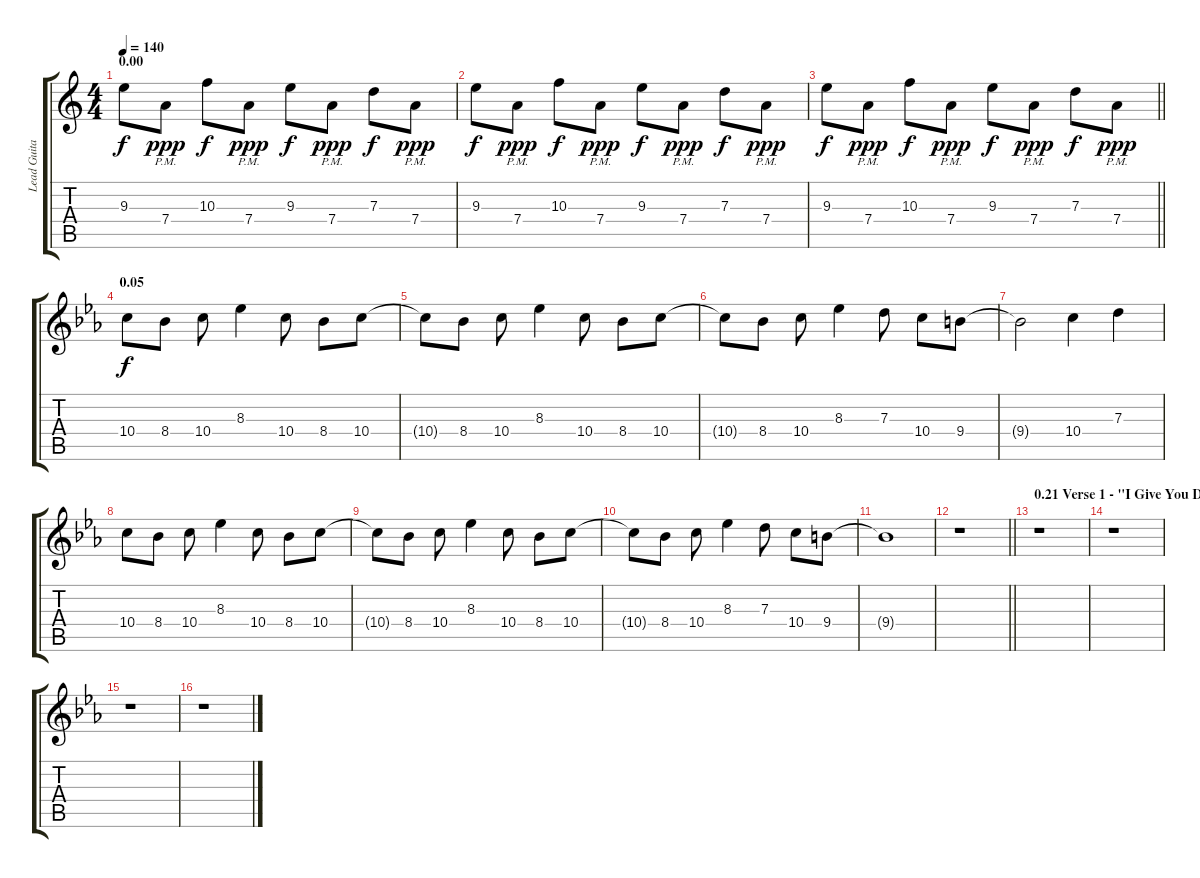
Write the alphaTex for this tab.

\track ("Lead Guitar" "Lead Guita") {instrument distortionguitar}
\staff {score tabs}
\tuning (E4 B3 G3 D3 A2 E2) {hide}
\ts (4 4)
\section ("" "0.00")
\tempo 140
\clef g2
\ks c
9.3.8{dy f instrument distortionguitar} 7.4{pm}.8{dy ppp} 10.3.8{dy f} 7.4{pm}.8{dy ppp} 9.3.8{dy f} 7.4{pm}.8{dy ppp} 7.3.8{dy f} 7.4{pm}.8{dy ppp} |
9.3.8{dy f} 7.4{pm}.8{dy ppp} 10.3.8{dy f} 7.4{pm}.8{dy ppp} 9.3.8{dy f} 7.4{pm}.8{dy ppp} 7.3.8{dy f} 7.4{pm}.8{dy ppp} |
\barLineRight lightlight
9.3.8{dy f} 7.4{pm}.8{dy ppp} 10.3.8{dy f} 7.4{pm}.8{dy ppp} 9.3.8{dy f} 7.4{pm}.8{dy ppp} 7.3.8{dy f} 7.4{pm}.8{dy ppp} |
\section ("" "0.05")
\ks cminor
10.4.8{dy f} 8.4.8 10.4.8 8.3.4 10.4.8 8.4.8 10.4.8 |
10.4{t}.8 8.4.8 10.4.8 8.3.4 10.4.8 8.4.8 10.4.8 |
10.4{t}.8 8.4.8 10.4.8 8.3.4 7.3.8 10.4.8 9.4.8 |
9.4{t}.2 10.4.4 7.3.4 |
10.4.8 8.4.8 10.4.8 8.3.4 10.4.8 8.4.8 10.4.8 |
10.4{t}.8 8.4.8 10.4.8 8.3.4 10.4.8 8.4.8 10.4.8 |
10.4{t}.8 8.4.8 10.4.8 8.3.4 7.3.8 10.4.8 9.4.8 |
9.4{t}.1 |
\barLineRight lightlight
r.1 |
\section ("" "0.21 Verse 1 - \"I Give You Deep Red Roses\"")
r.1 |
r.1 |
r.1 |
r.1
